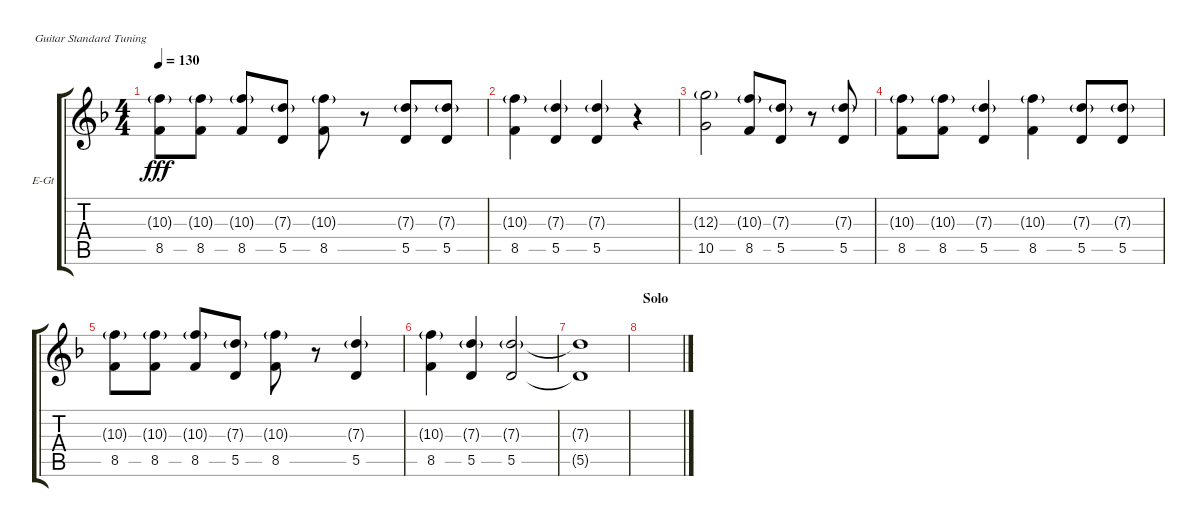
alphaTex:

\defaultSystemsLayout 4
\bracketExtendMode groupsimilarinstruments
\firstSystemTrackNameOrientation horizontal
\otherSystemsTrackNameOrientation horizontal
\track ("Vocals" "E-Gt") {instrument electricguitarclean}
\staff {score tabs}
\tuning (E4 B3 G3 D3 A2 E2)
\ts (4 4)
\tempo 130
\clef g2
\ks dminor
(8.5 10.3{g}).8{dy fff} (8.5 10.3{g}).8 (8.5 10.3{g}).8 (5.5 7.3{g}).8 (8.5 10.3{g}).8 r.8 (5.5 7.3{g}).8 (5.5 7.3{g}).8 |
(8.5 10.3{g}).4 (5.5 7.3{g}).4 (5.5 7.3{g}).4 r.4 |
(10.5 12.3{g}).2 (8.5 10.3{g}).8 (5.5 7.3{g}).8 r.8 (5.5 7.3{g}).8 |
(8.5 10.3{g}).8 (8.5 10.3{g}).8 (5.5 7.3{g}).4 (8.5 10.3{g}).4 (5.5 7.3{g}).8 (5.5 7.3{g}).8 |
(8.5 10.3{g}).8 (8.5 10.3{g}).8 (8.5 10.3{g}).8 (5.5 7.3{g}).8 (8.5 10.3{g}).8 r.8 (5.5 7.3{g}).4 |
(8.5 10.3{g}).4 (5.5 7.3{g}).4 (5.5 7.3{g}).2 |
(5.5{t} 7.3{t}).1 |
\section ("" "Solo")
